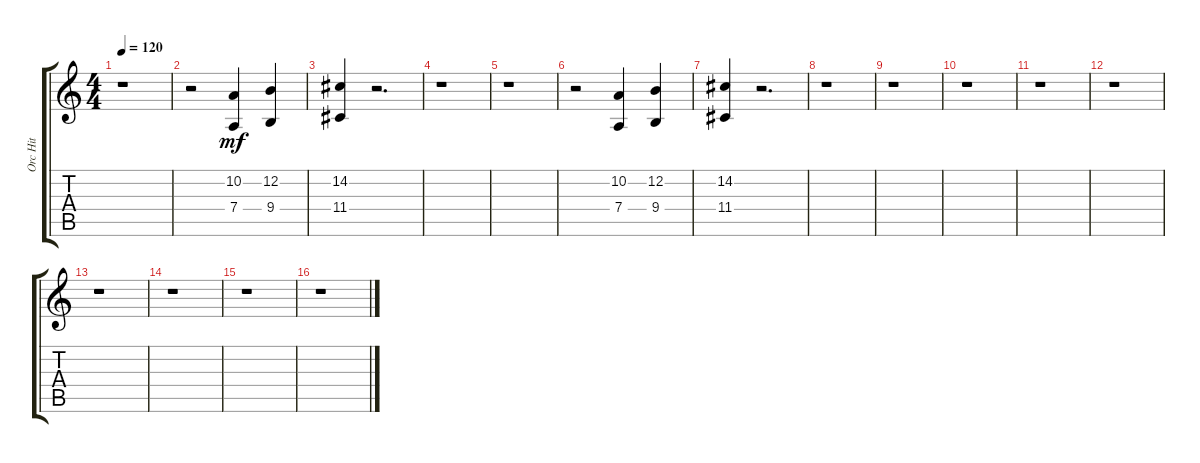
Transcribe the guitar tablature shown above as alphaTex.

\track ("Orc Hit" "Orc Hit") {instrument orchestrahit}
\staff {score tabs}
\tuning (E4 B3 G3 D3 A2 E2) {hide}
\ts (4 4)
\tempo 120
\clef g2
\ks c
r.1{dy mf} |
r.2 (10.2 7.4).4 (12.2 9.4).4 |
(14.2 11.4).4 r.2{d} |
r.1 |
r.1 |
r.2 (10.2 7.4).4 (12.2 9.4).4 |
(14.2 11.4).4 r.2{d} |
r.1 |
r.1 |
r.1 |
r.1 |
r.1 |
r.1 |
r.1 |
r.1 |
r.1
